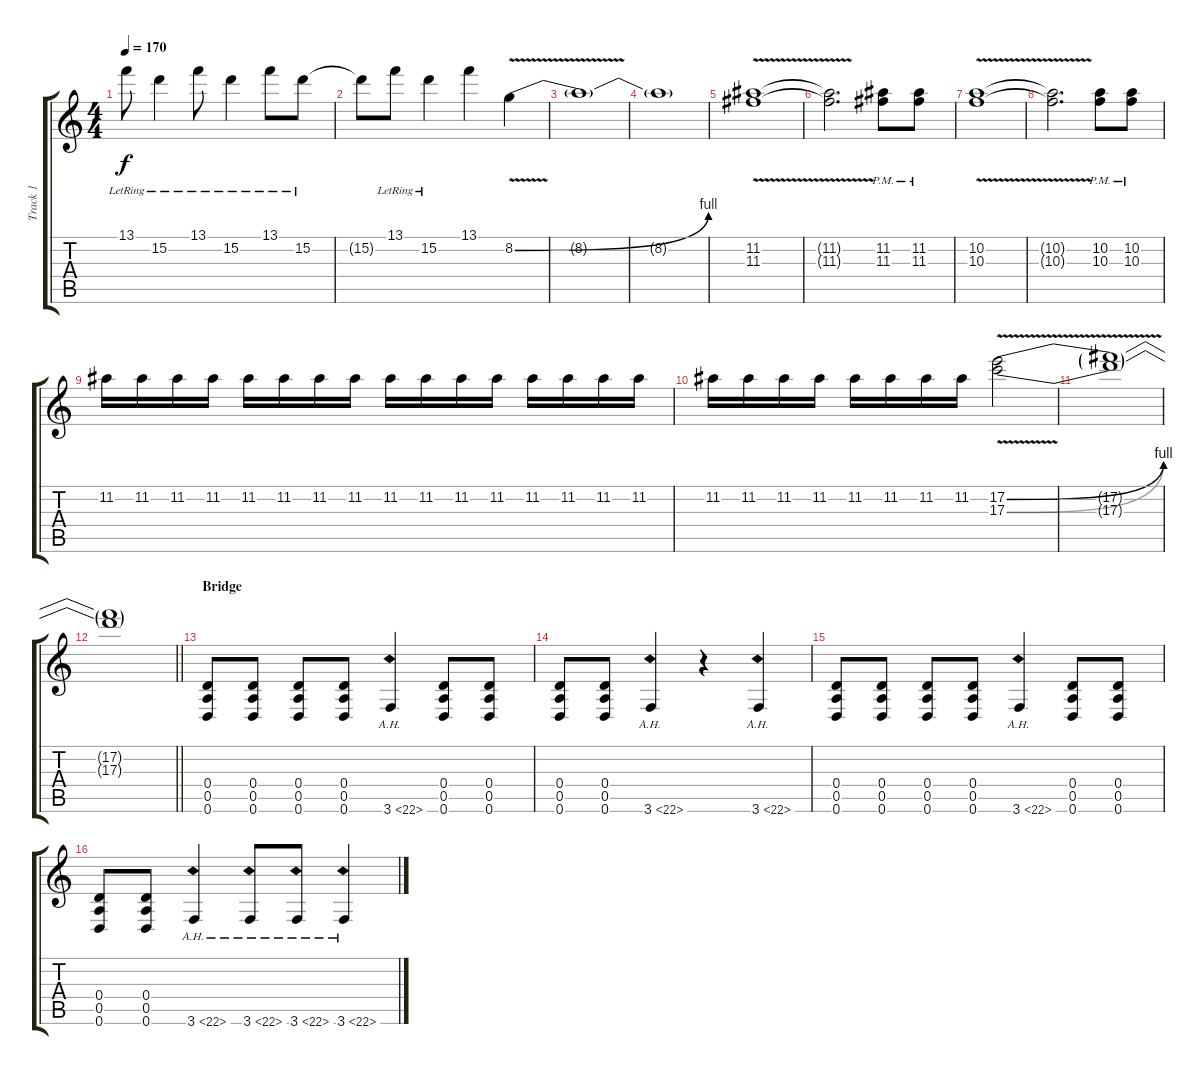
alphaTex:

\track ("Track 1" "Track 1") {instrument distortionguitar}
\staff {score tabs}
\tuning (E4 B3 G3 D3 A2 D2) {hide}
\ts (4 4)
\tempo 170
\clef g2
\ks c
13.1{lr}.8{dy f} 15.2{lr}.4 13.1{lr}.8 15.2{lr}.4 13.1{lr}.8 15.2{lr}.8 |
15.2{t}.8 13.1{lr}.8 15.2{lr}.4 13.1.4 8.2{be (bend 0 0 60 4) v}.4 |
8.2{t}.1 |
8.2{t}.1 |
(11.2{v} 11.3{v}).1 |
(11.2{t} 11.3{t}).2{d} (11.2{pm} 11.3{pm}).8 (11.2{pm} 11.3{pm}).8 |
(10.2 10.3{v}).1 |
(10.2{t} 10.3{t}).2{d} (10.2{pm} 10.3{pm}).8 (10.2{pm} 10.3{pm}).8 |
11.2.16 11.2.16 11.2.16 11.2.16 11.2.16 11.2.16 11.2.16 11.2.16 11.2.16 11.2.16 11.2.16 11.2.16 11.2.16 11.2.16 11.2.16 11.2.16 |
11.2.16 11.2.16 11.2.16 11.2.16 11.2.16 11.2.16 11.2.16 11.2.16 (17.2{be (bend 0 0 60 4) v} 17.3{be (bend 0 0 60 4)}).2 |
(17.2{t} 17.3{t}).1 |
\barLineRight lightlight
(17.2{t} 17.3{t}).1 |
\section ("" "Bridge")
(0.4 0.5 0.6).8 (0.4 0.5 0.6).8 (0.4 0.5 0.6).8 (0.4 0.5 0.6).8 3.6{ah 19}.4 (0.4 0.5 0.6).8 (0.4 0.5 0.6).8 |
(0.4 0.5 0.6).8 (0.4 0.5 0.6).8 3.6{ah 19}.4 r.4 3.6{ah 19}.4 |
(0.4 0.5 0.6).8 (0.4 0.5 0.6).8 (0.4 0.5 0.6).8 (0.4 0.5 0.6).8 3.6{ah 19}.4 (0.4 0.5 0.6).8 (0.4 0.5 0.6).8 |
(0.4 0.5 0.6).8 (0.4 0.5 0.6).8 3.6{ah 19}.4 3.6{ah 19}.8 3.6{ah 19}.8 3.6{ah 19}.4
